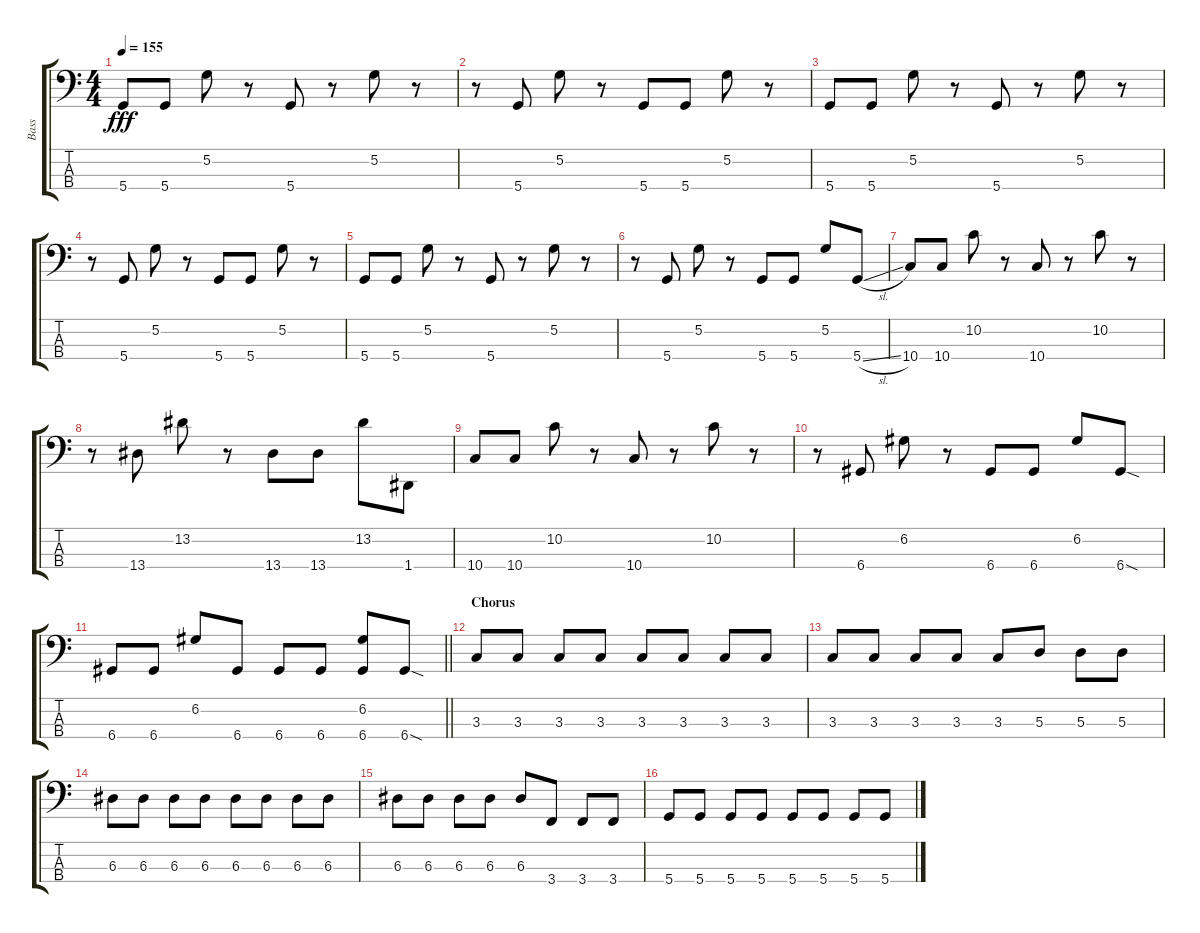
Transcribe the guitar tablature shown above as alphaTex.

\track ("Bass" "Bass") {instrument electricbassfinger}
\staff {score tabs}
\tuning (G2 D2 A1 D1) {hide}
\ts (4 4)
\tempo 155
\clef f4
\ks c
5.4.8{dy fff} 5.4.8 5.2.8 r.8 5.4.8 r.8 5.2.8 r.8 |
r.8 5.4.8 5.2.8 r.8 5.4.8 5.4.8 5.2.8 r.8 |
5.4.8 5.4.8 5.2.8 r.8 5.4.8 r.8 5.2.8 r.8 |
r.8 5.4.8 5.2.8 r.8 5.4.8 5.4.8 5.2.8 r.8 |
5.4.8 5.4.8 5.2.8 r.8 5.4.8 r.8 5.2.8 r.8 |
r.8 5.4.8 5.2.8 r.8 5.4.8 5.4.8 5.2.8 5.4{sl}.8 |
10.4.8 10.4.8 10.2.8 r.8 10.4.8 r.8 10.2.8 r.8 |
r.8 13.4.8 13.2.8 r.8 13.4.8 13.4.8 13.2.8 1.4.8 |
10.4.8 10.4.8 10.2.8 r.8 10.4.8 r.8 10.2.8 r.8 |
r.8 6.4.8 6.2.8 r.8 6.4.8 6.4.8 6.2.8 6.4{sod}.8 |
\barLineRight lightlight
6.4.8 6.4.8 6.2.8 6.4.8 6.4.8 6.4.8 (6.2 6.4).8 6.4{sod}.8 |
\section ("" "Chorus")
3.3.8 3.3.8 3.3.8 3.3.8 3.3.8 3.3.8 3.3.8 3.3.8 |
3.3.8 3.3.8 3.3.8 3.3.8 3.3.8 5.3.8 5.3.8 5.3.8 |
6.3.8 6.3.8 6.3.8 6.3.8 6.3.8 6.3.8 6.3.8 6.3.8 |
6.3.8 6.3.8 6.3.8 6.3.8 6.3.8 3.4.8 3.4.8 3.4.8 |
5.4.8 5.4.8 5.4.8 5.4.8 5.4.8 5.4.8 5.4.8 5.4.8
